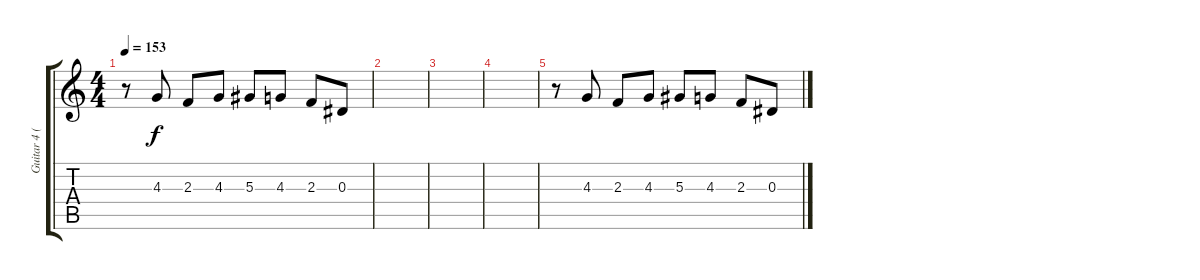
\track ("Guitar 4 (Rhytm)" "Guitar 4 (") {instrument distortionguitar}
\staff {score tabs}
\tuning (C4 G3 Eb3 Bb2 F2 C2) {hide}
\ts (4 4)
\tempo 153
\clef g2
\ks c
r.8{dy mf balance 8} 4.3.8{dy f} 2.3.8 4.3.8 5.3.8 4.3.8 2.3.8 0.3.8 |
|
|
|
r.8 4.3.8 2.3.8 4.3.8 5.3.8 4.3.8 2.3.8 0.3.8
